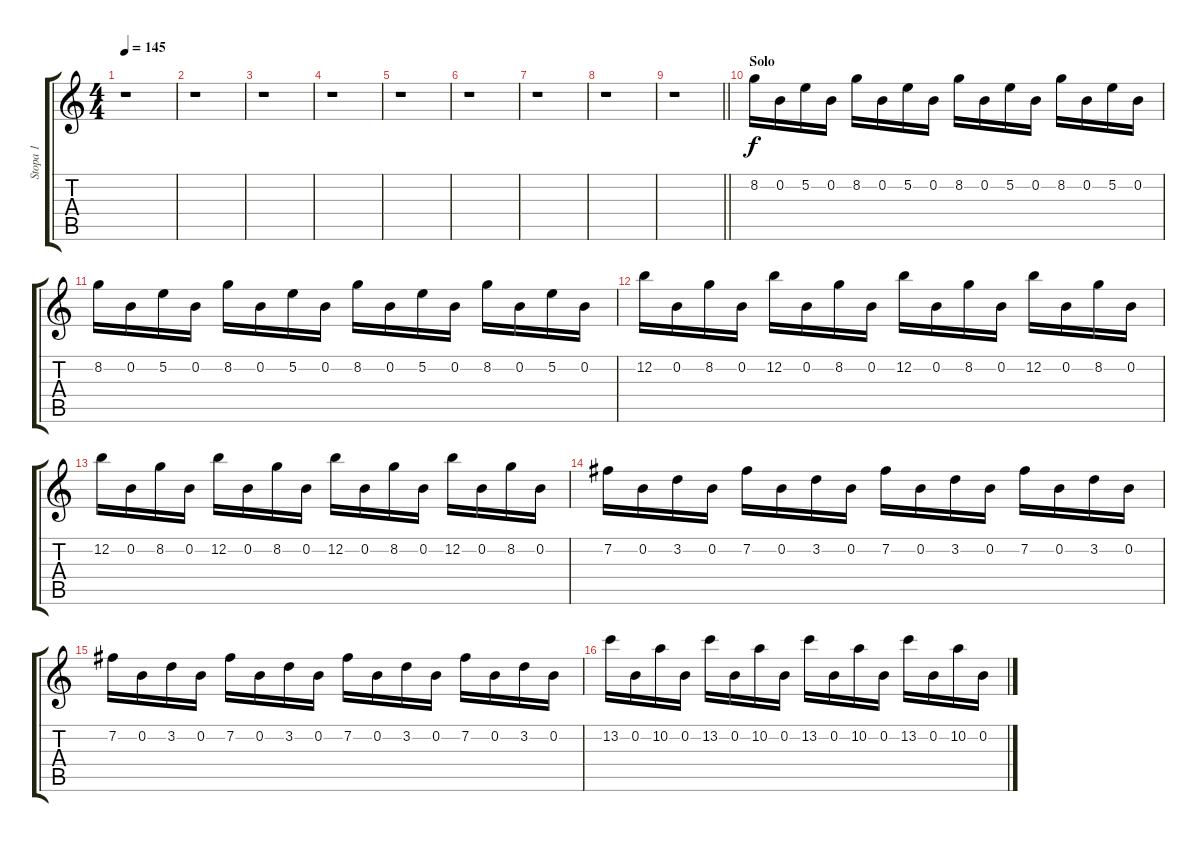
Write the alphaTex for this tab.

\track ("Stopa 1" "Stopa 1") {instrument distortionguitar}
\staff {score tabs}
\tuning (E4 B3 G3 D3 A2 E2) {hide}
\ts (4 4)
\tempo 145
\clef g2
\ks c
r.1{dy f} |
r.1 |
r.1 |
r.1 |
r.1 |
r.1 |
r.1 |
r.1 |
\barLineRight lightlight
r.1 |
\section ("" "Solo")
8.2.16 0.2.16 5.2.16 0.2.16 8.2.16 0.2.16 5.2.16 0.2.16 8.2.16 0.2.16 5.2.16 0.2.16 8.2.16 0.2.16 5.2.16 0.2.16 |
8.2.16 0.2.16 5.2.16 0.2.16 8.2.16 0.2.16 5.2.16 0.2.16 8.2.16 0.2.16 5.2.16 0.2.16 8.2.16 0.2.16 5.2.16 0.2.16 |
12.2.16 0.2.16 8.2.16 0.2.16 12.2.16 0.2.16 8.2.16 0.2.16 12.2.16 0.2.16 8.2.16 0.2.16 12.2.16 0.2.16 8.2.16 0.2.16 |
12.2.16 0.2.16 8.2.16 0.2.16 12.2.16 0.2.16 8.2.16 0.2.16 12.2.16 0.2.16 8.2.16 0.2.16 12.2.16 0.2.16 8.2.16 0.2.16 |
7.2.16 0.2.16 3.2.16 0.2.16 7.2.16 0.2.16 3.2.16 0.2.16 7.2.16 0.2.16 3.2.16 0.2.16 7.2.16 0.2.16 3.2.16 0.2.16 |
7.2.16 0.2.16 3.2.16 0.2.16 7.2.16 0.2.16 3.2.16 0.2.16 7.2.16 0.2.16 3.2.16 0.2.16 7.2.16 0.2.16 3.2.16 0.2.16 |
13.2.16 0.2.16 10.2.16 0.2.16 13.2.16 0.2.16 10.2.16 0.2.16 13.2.16 0.2.16 10.2.16 0.2.16 13.2.16 0.2.16 10.2.16 0.2.16
